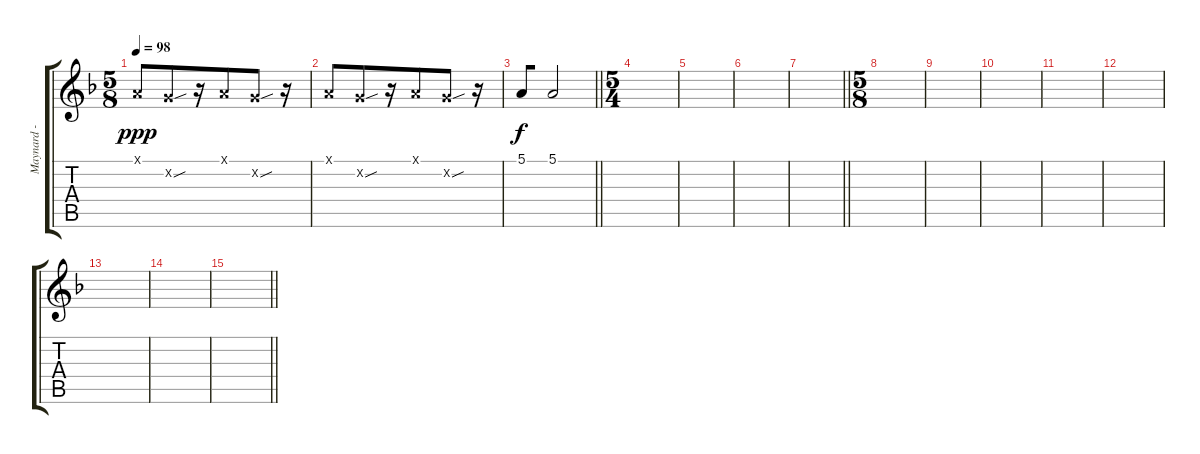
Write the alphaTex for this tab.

\track ("Maynard - Voice" "Maynard - ") {instrument cello}
\staff {score tabs}
\tuning (E4 B3 G3 D3 A2 E2) {hide}
\ts (5 8)
\tempo 98
\clef g2
\ks dminor
5.1{x}.8{dy ppp beam merge} 8.2{sou x}.8 r.16 5.1{x}.8{beam merge} 8.2{sou x}.8 r.16 |
5.1{x}.8{beam merge} 8.2{sou x}.8 r.16 5.1{x}.8{beam merge} 8.2{sou x}.8 r.16 |
\barLineRight lightlight
5.1.8{dy f beam merge} 5.1.2 |
\ts (5 4)
|
|
|
\barLineRight lightlight
|
\ts (5 8)
|
|
|
|
|
|
|
\barLineRight lightlight
